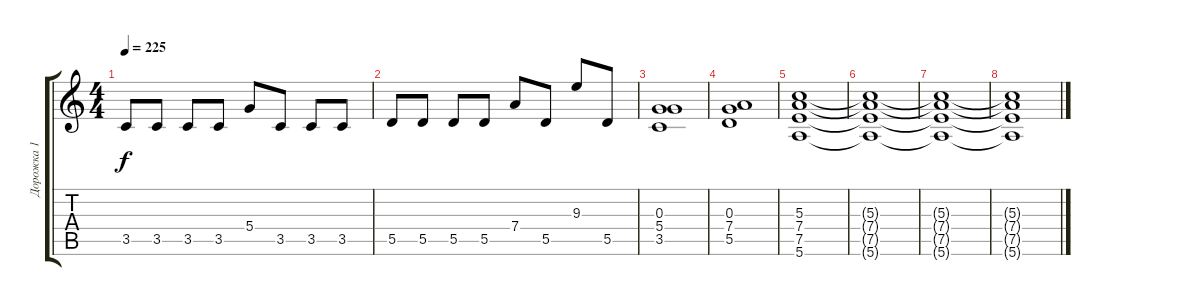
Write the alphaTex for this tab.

\track ("Дорожка 1" "Дорожка 1") {instrument distortionguitar}
\staff {score tabs}
\tuning (E4 B3 G3 D3 A2 E2) {hide}
\ts (4 4)
\tempo 225
\clef g2
\ks c
3.5.8{dy f} 3.5.8 3.5.8 3.5.8 5.4.8 3.5.8 3.5.8 3.5.8 |
5.5.8 5.5.8 5.5.8 5.5.8 7.4.8 5.5.8 9.3.8 5.5.8 |
(0.3 5.4 3.5).1 |
(0.3 7.4 5.5).1 |
(5.3 7.4 7.5 5.6).1 |
(5.3{t} 7.4{t} 7.5{t} 5.6{t}).1 |
(5.3{t} 7.4{t} 7.5{t} 5.6{t}).1 |
(5.3{t} 7.4{t} 7.5{t} 5.6{t}).1
